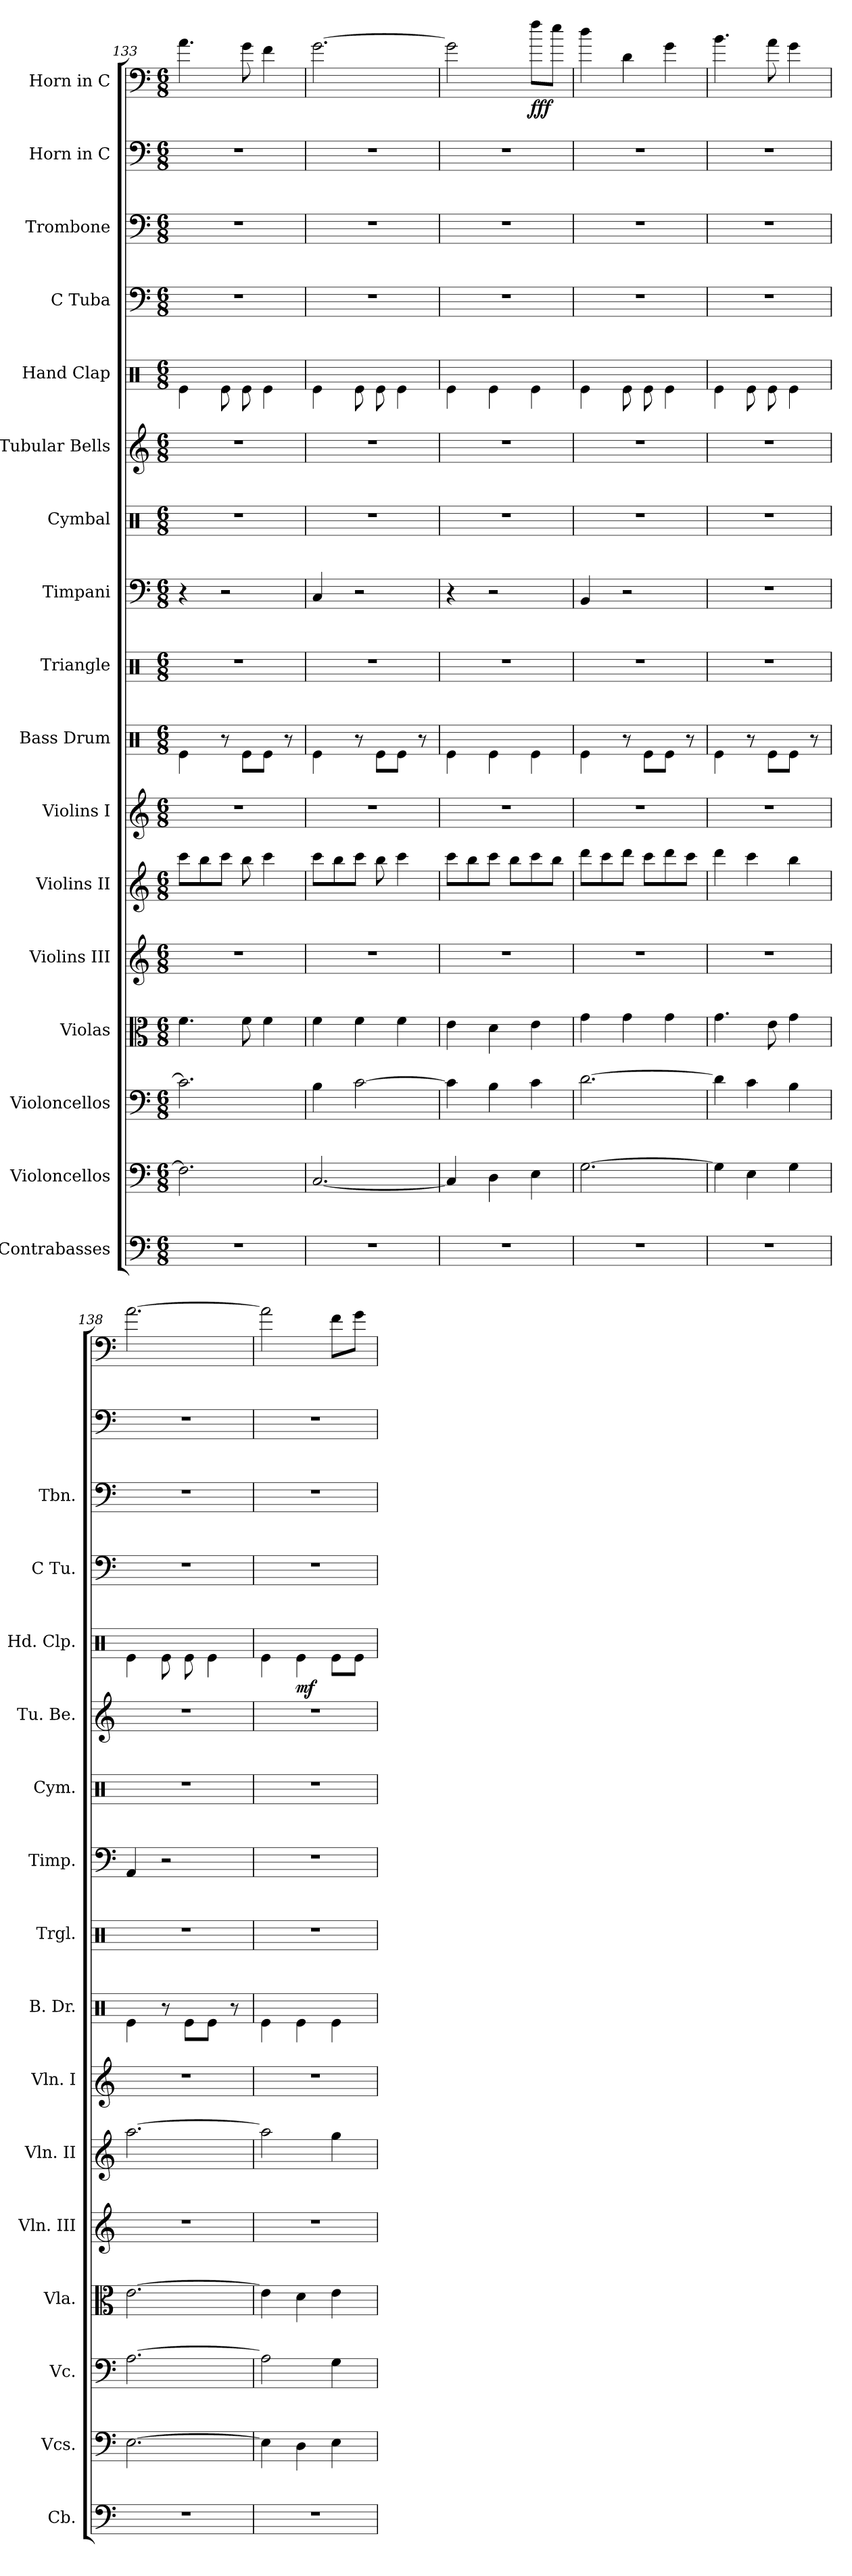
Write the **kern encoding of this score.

**kern	**kern	**kern	**kern	**kern	**kern	**kern	**kern	**kern	**kern	**kern	**kern	**kern	**dynam	**kern	**kern	**kern	**kern	**dynam
*part17	*part16	*part15	*part14	*part13	*part12	*part11	*part10	*part9	*part8	*part7	*part6	*part5	*part5	*part4	*part3	*part2	*part1	*part1
*staff17	*staff16	*staff15	*staff14	*staff13	*staff12	*staff11	*staff10	*staff9	*staff8	*staff7	*staff6	*staff5	*staff5	*staff4	*staff3	*staff2	*staff1	*staff1
*I"Contrabasses	*I"Violoncellos	*I"Violoncellos	*I"Violas	*I"Violins III	*I"Violins II	*I"Violins I	*I"Bass Drum	*I"Triangle	*I"Timpani	*I"Cymbal	*I"Tubular Bells	*I"Hand Clap	*	*I"C Tuba	*I"Trombone	*I"Horn in C	*I"Horn in C	*
*I'Cb.	*I'Vcs.	*I'Vc.	*I'Vla.	*I'Vln. III	*I'Vln. II	*I'Vln. I	*I'B. Dr.	*I'Trgl.	*I'Timp.	*I'Cym.	*I'Tu. Be.	*I'Hd. Clp.	*	*I'C Tu.	*I'Tbn.	*	*	*
!!LO:PB:g=z
*clefF4	*clefF4	*clefF4	*clefC3	*clefG2	*clefG2	*clefG2	*clefX	*clefX	*clefF4	*clefX	*clefG2	*clefX	*	*clefF4	*clefF4	*clefF4	*clefF4	*
*ITrd7c12	*	*	*	*	*	*	*	*	*	*	*	*	*	*	*	*ITrd7c12	*ITrd7c12	*
*k[]	*k[]	*k[]	*k[]	*k[]	*k[]	*k[]	*k[]	*k[]	*k[]	*k[]	*k[]	*k[]	*	*k[]	*k[]	*k[]	*k[]	*
*M6/8	*M6/8	*M6/8	*M6/8	*M6/8	*M6/8	*M6/8	*M6/8	*M6/8	*M6/8	*M6/8	*M6/8	*M6/8	*	*M6/8	*M6/8	*M6/8	*M6/8	*
=133	=133	=133	=133	=133	=133	=133	=133	=133	=133	=133	=133	=133	=133	=133	=133	=133	=133	=133
2.r	2.F\]	2.c\]	4.f\	2.r	8ccc\L	2.r	4Re\	2.r	4r	2.r	2.r	4Re\	.	2.r	2.r	2.r	4.A\	.
.	.	.	.	.	8bb\	.	.	.	.	.	.	.	.	.	.	.	.	.
.	.	.	.	.	8ccc\J	.	8r	.	2r	.	.	8Re\	.	.	.	.	.	.
.	.	.	8f\	.	8bb\	.	8Re\L	.	.	.	.	8Re\	.	.	.	.	8G\	.
.	.	.	4f\	.	4ccc\	.	8Re\J	.	.	.	.	4Re\	.	.	.	.	4F\	.
.	.	.	.	.	.	.	8r	.	.	.	.	.	.	.	.	.	.	.
=134	=134	=134	=134	=134	=134	=134	=134	=134	=134	=134	=134	=134	=134	=134	=134	=134	=134	=134
2.r	[2.C/	4B\	4f\	2.r	8ccc\L	2.r	4Re\	2.r	4C/	2.r	2.r	4Re\	.	2.r	2.r	2.r	[2.G\	.
.	.	.	.	.	8bb\	.	.	.	.	.	.	.	.	.	.	.	.	.
.	.	[2c\	4f\	.	8ccc\J	.	8r	.	2r	.	.	8Re\	.	.	.	.	.	.
.	.	.	.	.	8bb\	.	8Re\L	.	.	.	.	8Re\	.	.	.	.	.	.
.	.	.	4f\	.	4ccc\	.	8Re\J	.	.	.	.	4Re\	.	.	.	.	.	.
.	.	.	.	.	.	.	8r	.	.	.	.	.	.	.	.	.	.	.
=135	=135	=135	=135	=135	=135	=135	=135	=135	=135	=135	=135	=135	=135	=135	=135	=135	=135	=135
2.r	4C/]	4c\]	4e\	2.r	8ccc\L	2.r	4Re\	2.r	4r	2.r	2.r	4Re\	.	2.r	2.r	2.r	2G\]	.
.	.	.	.	.	8bb\	.	.	.	.	.	.	.	.	.	.	.	.	.
.	4D\	4B\	4d\	.	8ccc\J	.	4Re\	.	2r	.	.	4Re\	.	.	.	.	.	.
.	.	.	.	.	8bb\L	.	.	.	.	.	.	.	.	.	.	.	.	.
!	!	!	!	!	!	!	!	!	!	!	!	!	!	!	!	!	!	!LO:DY:b
.	4E\	4c\	4e\	.	8ccc\	.	4Re\	.	.	.	.	4Re\	.	.	.	.	8f\L	fff
.	.	.	.	.	8bb\J	.	.	.	.	.	.	.	.	.	.	.	8e\J	.
=136	=136	=136	=136	=136	=136	=136	=136	=136	=136	=136	=136	=136	=136	=136	=136	=136	=136	=136
2.r	[2.G\	[2.d\	4g\	2.r	8ddd\L	2.r	4Re\	2.r	4BB/	2.r	2.r	4Re\	.	2.r	2.r	2.r	4d\	.
.	.	.	.	.	8ccc\	.	.	.	.	.	.	.	.	.	.	.	.	.
.	.	.	4g\	.	8ddd\J	.	8r	.	2r	.	.	8Re\	.	.	.	.	4D\	.
.	.	.	.	.	8ccc\L	.	8Re\L	.	.	.	.	8Re\	.	.	.	.	.	.
.	.	.	4g\	.	8ddd\	.	8Re\J	.	.	.	.	4Re\	.	.	.	.	4G\	.
.	.	.	.	.	8ccc\J	.	8r	.	.	.	.	.	.	.	.	.	.	.
=137	=137	=137	=137	=137	=137	=137	=137	=137	=137	=137	=137	=137	=137	=137	=137	=137	=137	=137
2.r	4G\]	4d\]	4.g\	2.r	4ddd\	2.r	4Re\	2.r	2.r	2.r	2.r	4Re\	.	2.r	2.r	2.r	4.B\	.
.	4E\	4c\	.	.	4ccc\	.	8r	.	.	.	.	8Re\	.	.	.	.	.	.
.	.	.	8e\	.	.	.	8Re\L	.	.	.	.	8Re\	.	.	.	.	8A\	.
.	4G\	4B\	4g\	.	4bb\	.	8Re\J	.	.	.	.	4Re\	.	.	.	.	4G\	.
.	.	.	.	.	.	.	8r	.	.	.	.	.	.	.	.	.	.	.
=138	=138	=138	=138	=138	=138	=138	=138	=138	=138	=138	=138	=138	=138	=138	=138	=138	=138	=138
2.r	[2.E\	[2.A\	[2.e\	2.r	[2.aa\	2.r	4Re\	2.r	4AA/	2.r	2.r	4Re\	.	2.r	2.r	2.r	[2.A\	.
.	.	.	.	.	.	.	8r	.	2r	.	.	8Re\	.	.	.	.	.	.
.	.	.	.	.	.	.	8Re\L	.	.	.	.	8Re\	.	.	.	.	.	.
.	.	.	.	.	.	.	8Re\J	.	.	.	.	4Re\	.	.	.	.	.	.
.	.	.	.	.	.	.	8r	.	.	.	.	.	.	.	.	.	.	.
=139	=139	=139	=139	=139	=139	=139	=139	=139	=139	=139	=139	=139	=139	=139	=139	=139	=139	=139
2.r	4E\]	2A\]	4e\]	2.r	2aa\]	2.r	4Re\	2.r	2.r	2.r	2.r	4Re\	.	2.r	2.r	2.r	2A\]	.
!	!	!	!	!	!	!	!	!	!	!	!	!	!LO:DY:b	!	!	!	!	!
.	4D\	.	4d\	.	.	.	4Re\	.	.	.	.	4Re\	mf	.	.	.	.	.
.	4E\	4G\	4e\	.	4gg\	.	4Re\	.	.	.	.	8Re\L	.	.	.	.	8F\L	.
.	.	.	.	.	.	.	.	.	.	.	.	8Re\J	.	.	.	.	8G\J	.
=	=	=	=	=	=	=	=	=	=	=	=	=	=	=	=	=	=	=
*-	*-	*-	*-	*-	*-	*-	*-	*-	*-	*-	*-	*-	*-	*-	*-	*-	*-	*-
